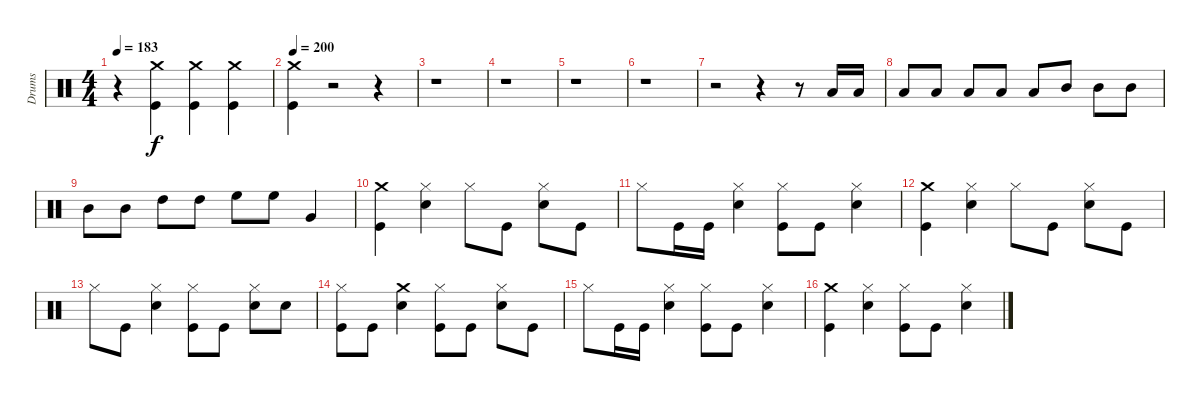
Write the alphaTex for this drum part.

\track ("Drums" "Drums") {instrument percussion}
\staff {score}
\articulation defaults
\ts (4 4)
\tempo 183
\clef neutral
\ks c
r.4{dy f} ("Kick (hit)" "Crash medium (hit)").4 ("Kick (hit)" "Crash medium (hit)").4 ("Kick (hit)" "Crash medium (hit)").4 |
\tempo 200
("Kick (hit)" "Crash medium (hit)").4 r.2 r.4 |
r.1 |
r.1 |
r.1 |
r.1 |
r.2 r.4 r.8 "Low Tom (hit)".16 "Low Tom (hit)".16 |
"Low Tom (hit)".8 "Low Tom (hit)".8 "Low Tom (hit)".8 "Low Tom (hit)".8 "Low Tom (hit)".8 "Mid Tom (hit)".8 "Mid Tom (hit)".8 "Mid Tom (hit)".8 |
"Mid Tom (hit)".8 "Mid Tom (hit)".8 "High Tom (hit)".8 "High Tom (hit)".8 "High Floor Tom (hit)".8 "High Floor Tom (hit)".8 "Very Low Tom (hit)".4 |
("Kick (hit)" "Crash medium (hit)").4 ("Hi-Hat (closed)" "Snare (hit) 2").4 "Hi-Hat (closed)".8 "Kick (hit)".8 ("Snare (hit) 2" "Hi-Hat (closed)").8 "Kick (hit)".8 |
"Hi-Hat (closed)".8 "Kick (hit)".16 "Kick (hit)".16 ("Snare (hit) 2" "Hi-Hat (closed)").4 ("Kick (hit)" "Hi-Hat (closed)").8 "Kick (hit)".8 ("Snare (hit) 2" "Hi-Hat (closed)").4 |
("Kick (hit)" "Crash medium (hit)").4 ("Snare (hit) 2" "Hi-Hat (closed)").4 "Hi-Hat (closed)".8 "Kick (hit)".8 ("Snare (hit) 2" "Hi-Hat (closed)").8 "Kick (hit)".8 |
"Hi-Hat (closed)".8 "Kick (hit)".8 ("Snare (hit) 2" "Hi-Hat (closed)").4 ("Kick (hit)" "Hi-Hat (closed)").8 "Kick (hit)".8 ("Snare (hit) 2" "Hi-Hat (closed)").8 "Snare (hit) 2".8 |
("Hi-Hat (closed)" "Kick (hit)").8 "Kick (hit)".8 ("Crash medium (hit)" "Snare (hit) 2").4 ("Hi-Hat (closed)" "Kick (hit)").8 "Kick (hit)".8 ("Snare (hit) 2" "Hi-Hat (closed)").8 "Kick (hit)".8 |
"Hi-Hat (closed)".8 "Kick (hit)".16 "Kick (hit)".16 ("Snare (hit) 2" "Hi-Hat (closed)").4 ("Kick (hit)" "Hi-Hat (closed)").8 "Kick (hit)".8 ("Snare (hit) 2" "Hi-Hat (closed)").4 |
("Kick (hit)" "Crash medium (hit)").4 ("Snare (hit) 2" "Hi-Hat (closed)").4 ("Hi-Hat (closed)" "Kick (hit)").8 "Kick (hit)".8 ("Snare (hit) 2" "Hi-Hat (closed)").4
